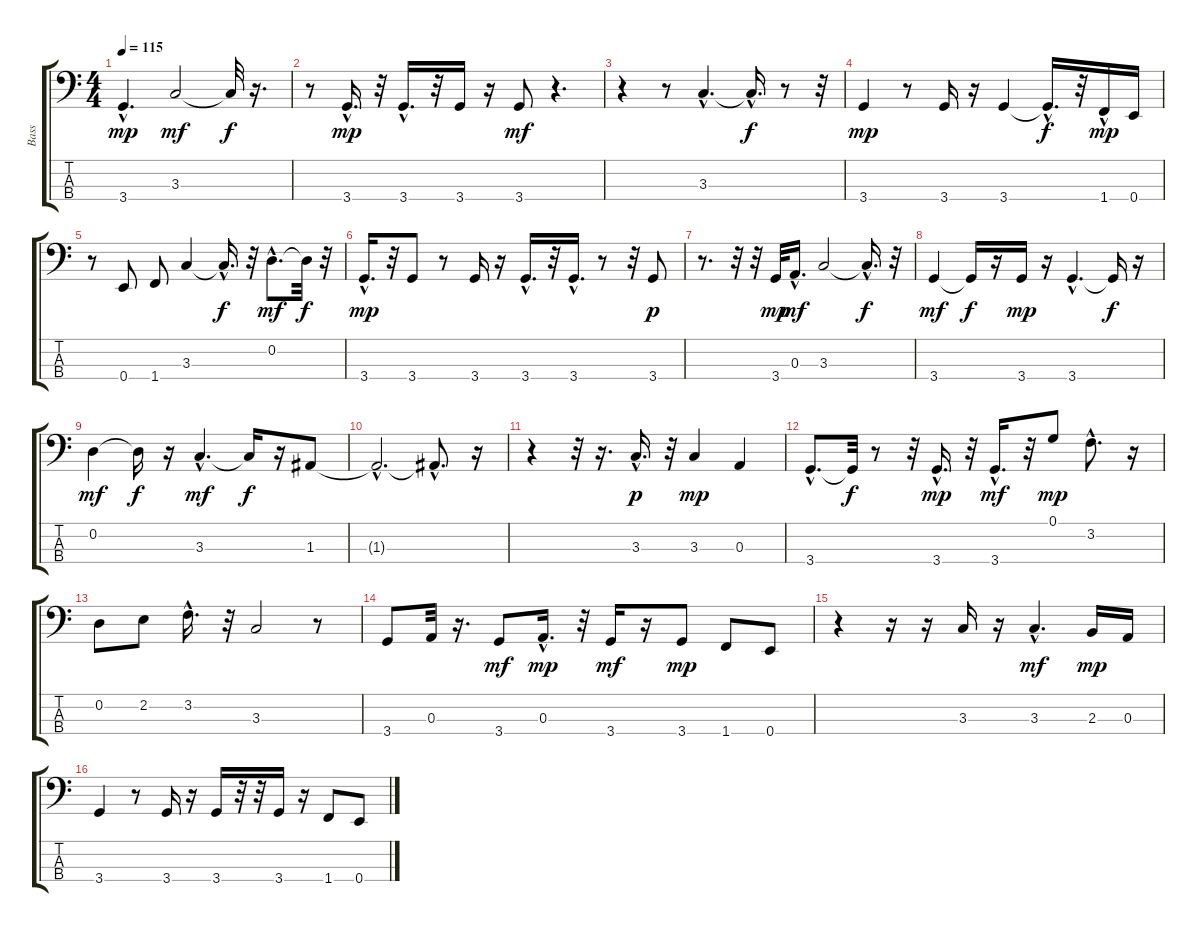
\track ("Bass" "Bass") {instrument electricbassfinger}
\staff {score tabs}
\tuning (G2 D2 A1 E1) {hide}
\ts (4 4)
\tempo 115
\clef f4
\ks c
3.4{hac}.4{d dy mp} 3.3.2{dy mf} 3.3{t}.32{dy f} r.16{d} |
r.8 3.4{hac}.16{d dy mp} r.32 3.4{hac}.16{d} r.32 3.4.16 r.16 3.4.8{dy mf} r.4{d} |
r.4 r.8 3.3{hac}.4{d} 3.3{hac t}.16{d dy f} r.8 r.32 |
3.4.4{dy mp} r.8 3.4.16 r.16 3.4.4 3.4{hac t}.16{d dy f} r.32 1.4{hac}.16{dy mp} 0.4.16 |
r.8 0.4.8 1.4.8 3.3.4 3.3{hac t}.16{d dy f} r.32 0.2{hac}.8{d dy mf} 0.2{t}.32{dy f} r.32 |
3.4{hac}.16{d dy mp} r.32 3.4.8 r.8 3.4.16 r.16 3.4{hac}.16{d} r.32 3.4{hac}.16{d} r.8 r.32 3.4.8{dy p} |
r.8{d} r.32 r.32 3.4.32{dy mp} 0.3{hac}.16{d dy mf} 3.3.2 3.3{hac t}.16{d dy f} r.32 |
3.4.4{dy mf} 3.4{t}.16{dy f} r.16 3.4.16{dy mp} r.16 3.4{hac}.4{d} 3.4{t}.16{dy f} r.16 |
0.2.4{dy mf} 0.2{t}.16{dy f} r.16 3.3{hac}.4{d dy mf} 3.3{t}.16{dy f} r.16 1.3.8 |
1.3{hac t}.2{d} 1.3{hac t}.8{d} r.16 |
r.4 r.32 r.16{d} 3.3{hac}.16{d dy p} r.32 3.3.4{dy mp} 0.3.4 |
3.4{hac}.8{d} 3.4{t}.32{dy f} r.8 r.32 3.4{hac}.16{d dy mp} r.32 3.4{hac}.16{d dy mf} r.32 0.1.8{dy mp} 3.2{hac}.8{d} r.16 |
0.2.8 2.2.8 3.2{hac}.16{d} r.32 3.3.2 r.8 |
3.4.8 0.3.32 r.16{d} 3.4.8{dy mf} 0.3{hac}.16{d dy mp} r.32 3.4.16{dy mf} r.16 3.4.8{dy mp} 1.4.8 0.4.8 |
r.4 r.16 r.16 3.3.16 r.16 3.3{hac}.4{d dy mf} 2.3.16{dy mp} 0.3.16 |
3.4.4 r.8 3.4.16 r.16 3.4.16 r.32 r.32 3.4.16 r.16 1.4.8 0.4.8
